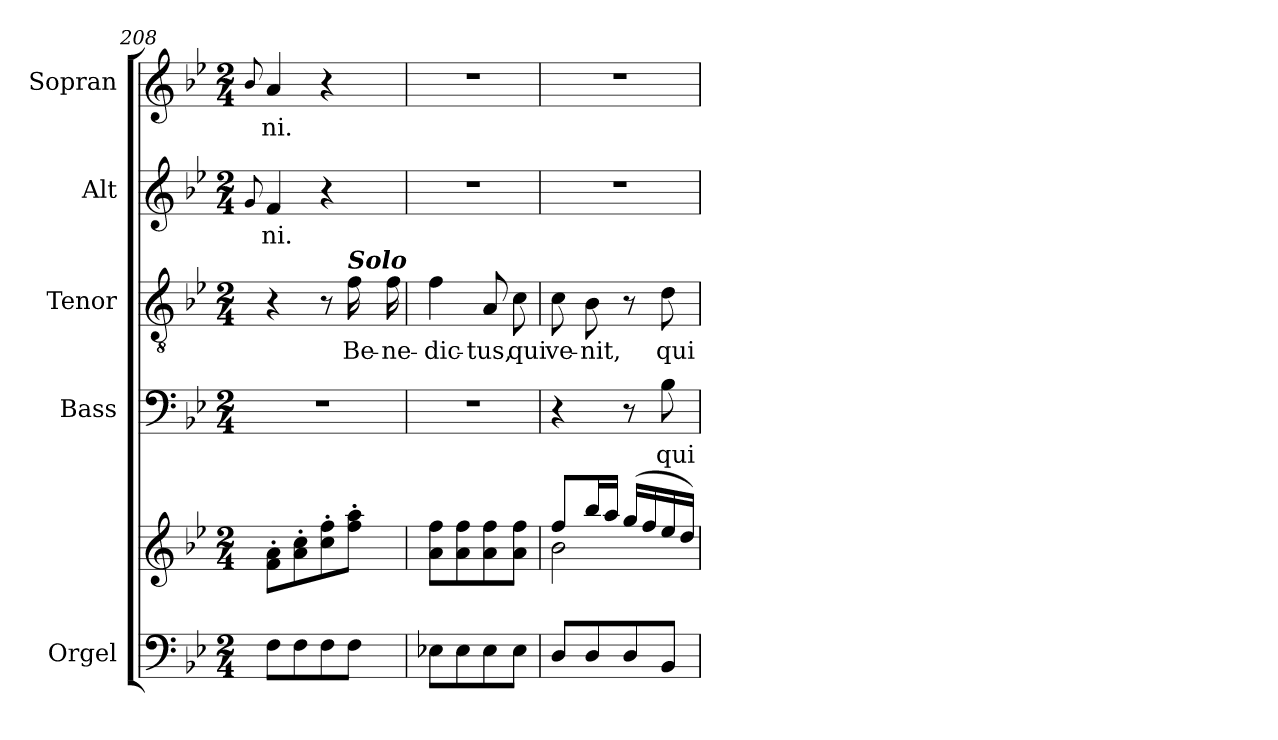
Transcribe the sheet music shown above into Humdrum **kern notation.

**kern	**kern	**kern	**text	**kern	**text	**kern	**text	**kern	**text
*part5	*part5	*part4	*part4	*part3	*part3	*part2	*part2	*part1	*part1
*staff6	*staff5	*staff4	*staff4	*staff3	*staff3	*staff2	*staff2	*staff1	*staff1
*I"Orgel	*	*I"Bass	*	*I"Tenor	*	*I"Alt	*	*I"Sopran	*
*I'Org.	*	*I'B.	*	*I'T.	*	*I'A.	*	*I'S.	*
*clefF4	*clefG2	*clefF4	*	*clefGv2	*	*clefG2	*	*clefG2	*
*k[b-e-]	*k[b-e-]	*k[b-e-]	*	*k[b-e-]	*	*k[b-e-]	*	*k[b-e-]	*
*B-:	*B-:	*B-:	*	*B-:	*	*B-:	*	*B-:	*
*M2/4	*M2/4	*M2/4	*	*M2/4	*	*M2/4	*	*M2/4	*
=208	=208	=208	=208	=208	=208	=208	=208	=208	=208
.	.	.	.	.	.	8qqg/	.	8qqb-/	.
!	!	!	!	!	!	!	!LO:LY:b	!	!LO:LY:b
8F\L	8f\'> 8a\'>L	2r	.	4r	.	4f/	-ni.	4a/	-ni.
8F\	8a\'> 8cc\'>	.	.	.	.	.	.	.	.
8F\	8cc\'> 8ff\'>	.	.	8r	.	4r	.	4r	.
!	!	!	!	!LO:TX:a:Bi:t=Solo	!	!	!	!	!
!	!	!	!	!	!LO:LY:b	!	!	!	!
8F\J	8ff\'> 8aa\'>J	.	.	16f\	Be-	.	.	.	.
!	!	!	!	!	!LO:LY:b	!	!	!	!
.	.	.	.	16f\	-ne-	.	.	.	.
=209	=209	=209	=209	=209	=209	=209	=209	=209	=209
!	!	!	!	!	!LO:LY:b	!	!	!	!
8E-X\L	8a\ 8ff\L	2r	.	4f\	-dic-	2r	.	2r	.
8E-\	8a\ 8ff\	.	.	.	.	.	.	.	.
!	!	!	!	!	!LO:LY:b	!	!	!	!
8E-\	8a\ 8ff\	.	.	8A/	-tus,	.	.	.	.
!	!	!	!	!	!LO:LY:b	!	!	!	!
8E-\J	8a\ 8ff\J	.	.	8c\	qui	.	.	.	.
=210	=210	=210	=210	=210	=210	=210	=210	=210	=210
*	*^	*	*	*	*	*	*	*	*
!	!	!	!	!	!	!LO:LY:b	!	!	!	!
8D/L	8ff/L	2b-\	4r	.	8c\	ve-	2r	.	2r	.
!	!	!	!	!	!	!LO:LY:b	!	!	!	!
8D/	16bb-/L	.	.	.	8B-\	-nit,	.	.	.	.
.	16aa/JJ	.	.	.	.	.	.	.	.	.
8D/	(>16gg/LL	.	8r	.	8r	.	.	.	.	.
.	16ff/	.	.	.	.	.	.	.	.	.
!	!	!	!	!LO:LY:b	!	!LO:LY:b	!	!	!	!
8BB-/J	16ee-/	.	8B-\	qui	8d\	qui	.	.	.	.
.	16dd/JJ)	.	.	.	.	.	.	.	.	.
*	*v	*v	*	*	*	*	*	*	*	*
=	=	=	=	=	=	=	=	=	=
*-	*-	*-	*-	*-	*-	*-	*-	*-	*-
